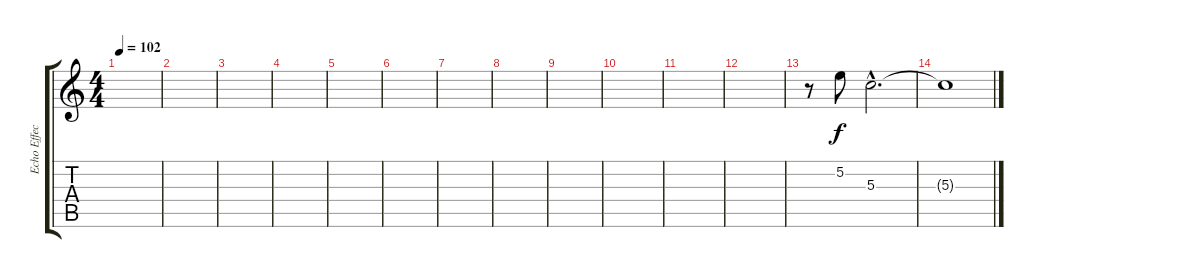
\track ("Echo Effect" "Echo Effec") {instrument acousticguitarsteel}
\staff {score tabs}
\tuning (E4 B3 G3 D3 A2 E2) {hide}
\ts (4 4)
\tempo 102
\clef g2
\ks c
|
|
|
|
|
|
|
|
|
|
|
|
r.8 5.2.8 5.3{hac}.2{d} |
5.3{t}.1
